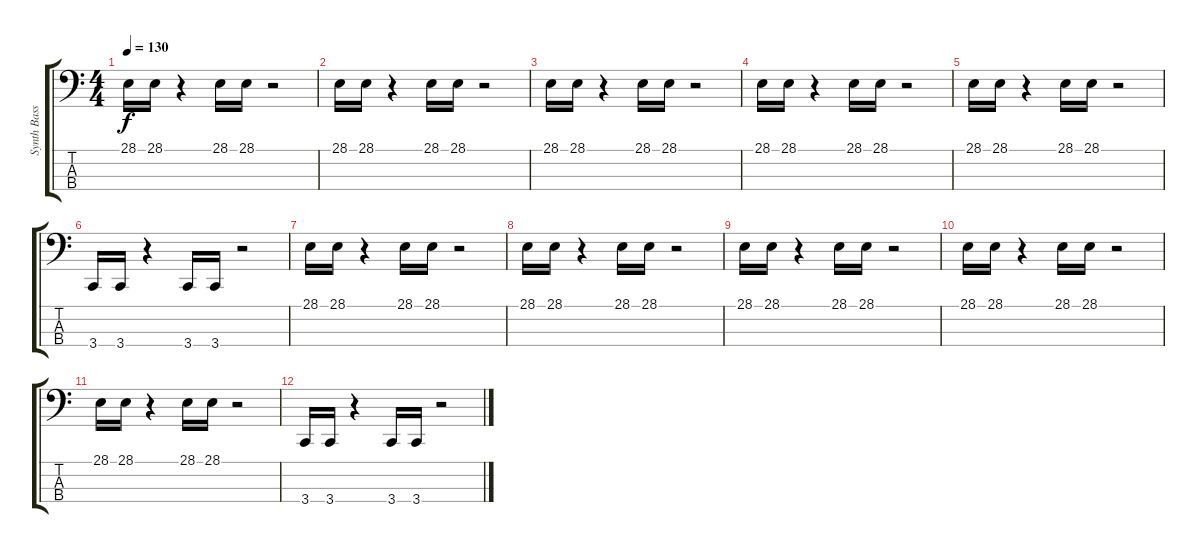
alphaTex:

\track ("Synth Bass" "Synth Bass") {instrument lead8bassandlead}
\staff {score tabs}
\tuning (C-1 G2 D2 A1) {hide}
\ts (4 4)
\tempo 130
\clef f4
\ks c
28.1.16{dy f volume 8} 28.1.16 r.4 28.1.16{volume 7} 28.1.16{volume 7} r.2 |
28.1.16{volume 7} 28.1.16 r.4 28.1.16{volume 7} 28.1.16{volume 7} r.2 |
28.1.16{volume 6} 28.1.16 r.4 28.1.16{volume 6} 28.1.16{volume 6} r.2 |
28.1.16{volume 6} 28.1.16 r.4 28.1.16{volume 6} 28.1.16{volume 5} r.2 |
28.1.16{volume 5} 28.1.16 r.4 28.1.16{volume 5} 28.1.16{volume 5} r.2 |
3.4.16{volume 4} 3.4.16 r.4 3.4.16{volume 4} 3.4.16{volume 4} r.2 |
28.1.16{volume 4} 28.1.16 r.4 28.1.16{volume 4} 28.1.16{volume 4} r.2 |
28.1.16{volume 3} 28.1.16 r.4 28.1.16{volume 3} 28.1.16{volume 3} r.2 |
28.1.16{volume 3} 28.1.16 r.4 28.1.16{volume 2} 28.1.16{volume 2} r.2 |
28.1.16{volume 2} 28.1.16 r.4 28.1.16{volume 2} 28.1.16{volume 2} r.2 |
28.1.16{volume 1} 28.1.16 r.4 28.1.16{volume 1} 28.1.16{volume 1} r.2 |
3.4.16{volume 1} 3.4.16 r.4 3.4.16{volume 1} 3.4.16{volume 0} r.2
